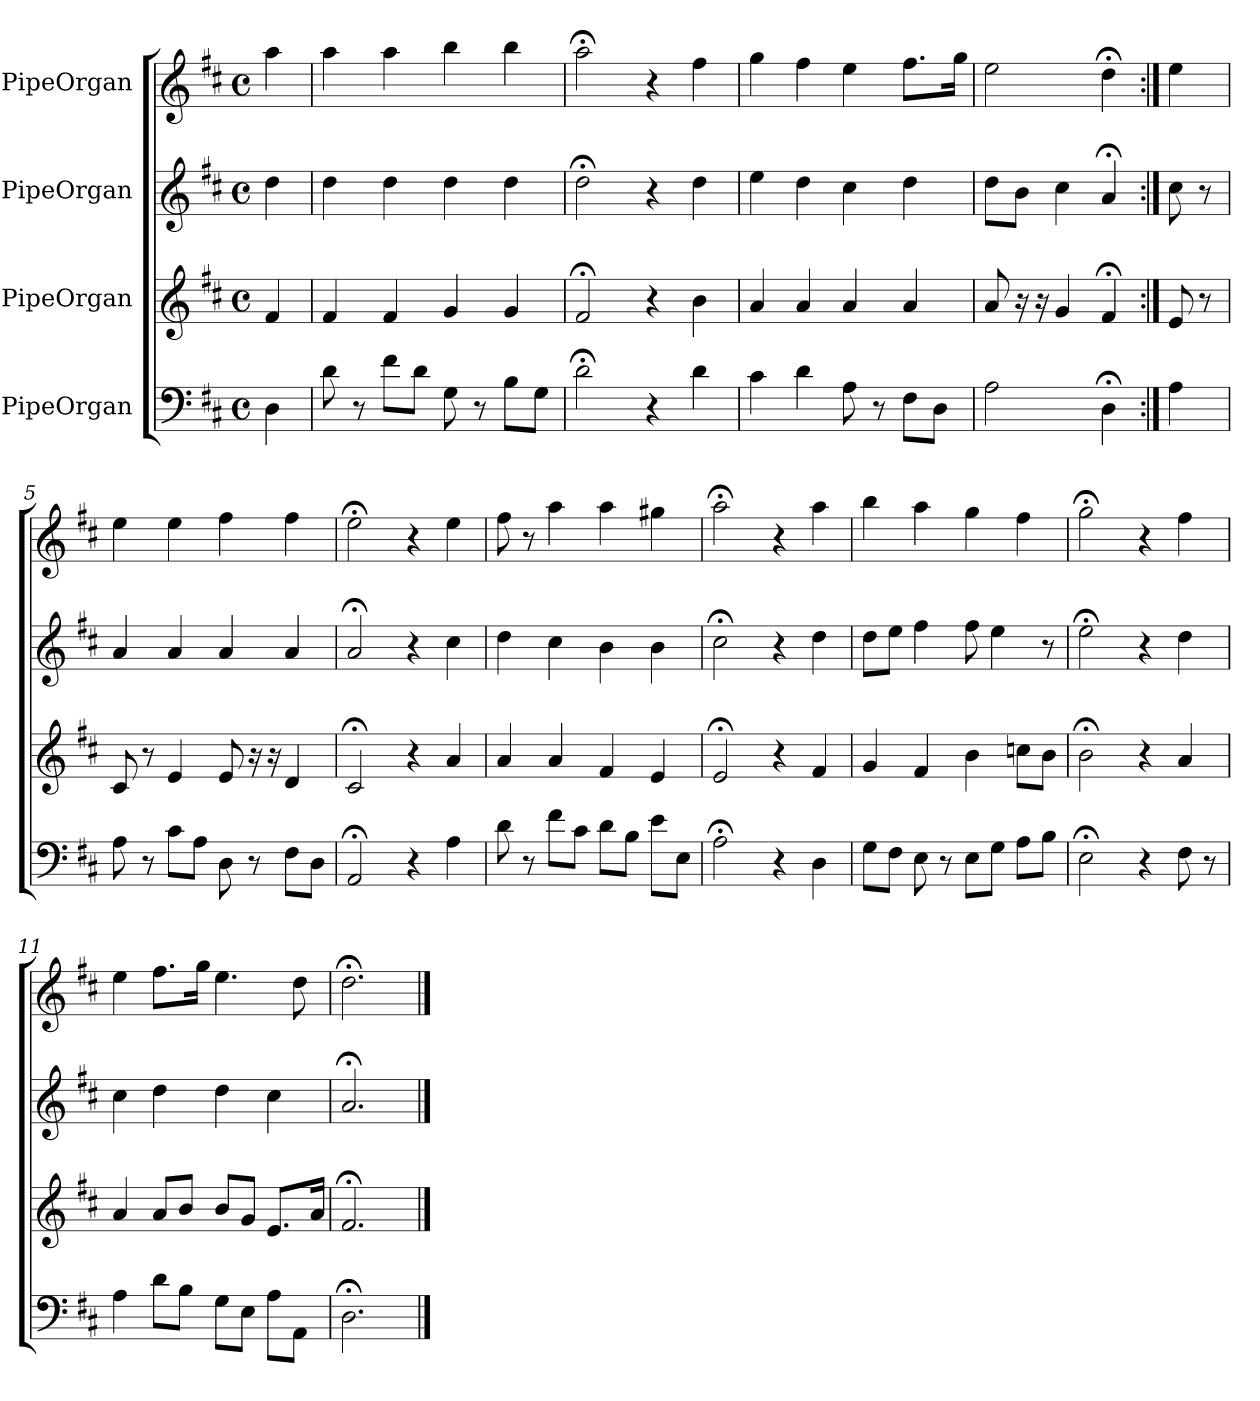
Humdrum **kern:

**kern	**kern	**kern	**kern
*part4	*part3	*part2	*part1
*staff4	*staff3	*staff2	*staff1
*I"PipeOrgan	*I"PipeOrgan	*I"PipeOrgan	*I"PipeOrgan
*k[f#c#]	*k[f#c#]	*k[f#c#]	*k[f#c#]
*D:	*D:	*D:	*D:
*M4/4	*M4/4	*M4/4	*M4/4
*met(c)	*met(c)	*met(c)	*met(c)
*MM60	*MM60	*MM60	*MM60
=	=	=	=
4D	4f#	4dd	4aa
=1	=1	=1	=1
8d	4f#	4dd	4aa
8r	.	.	.
8f#L	4f#	4dd	4aa
8dJ	.	.	.
8G	4g	4dd	4bb
8r	.	.	.
8BL	4g	4dd	4bb
8GJ	.	.	.
=2	=2	=2	=2
2d;<	2f#;<	2dd;<	2aa;<
4r	4r	4r	4r
4d	4b	4dd	4ff#
=3	=3	=3	=3
4c#	4a	4ee	4gg
4d	4a	4dd	4ff#
8A	4a	4cc#	4ee
8r	.	.	.
8F#L	4a	4dd	8.ff#L
8DJ	.	.	.
.	.	.	16ggJk
=4	=4	=4	=4
2A	8a	8ddL	2ee
.	16r	8bJ	.
.	16r	.	.
.	4g	4cc#	.
4D;<	4f#;<	4a;<	4dd;<
=:|!	=:|!	=:|!	=:|!
4A	8e	8cc#	4ee
.	8r	8r	.
=5	=5	=5	=5
8A	8c#	4a	4ee
8r	8r	.	.
8c#L	4e	4a	4ee
8AJ	.	.	.
8D	8e	4a	4ff#
8r	16r	.	.
.	16r	.	.
8F#L	4d	4a	4ff#
8DJ	.	.	.
=6	=6	=6	=6
2AA;<	2c#;<	2a;<	2ee;<
4r	4r	4r	4r
4A	4a	4cc#	4ee
=7	=7	=7	=7
8d	4a	4dd	8ff#
8r	.	.	8r
8f#L	4a	4cc#	4aa
8c#J	.	.	.
8dL	4f#	4b	4aa
8BJ	.	.	.
8eL	4e	4b	4gg#X
8EJ	.	.	.
=8	=8	=8	=8
2A;<	2e;<	2cc#;<	2aa;<
4r	4r	4r	4r
4D	4f#	4dd	4aa
=9	=9	=9	=9
8GL	4g	8ddL	4bb
8F#J	.	8eeJ	.
8E	4f#	4ff#	4aa
8r	.	.	.
8EL	4b	8ff#	4gg
8GJ	.	4ee	.
8AL	8ccnL	.	4ff#
8BJ	8bJ	8r	.
=10	=10	=10	=10
2E;<	2b;<	2ee;<	2gg;<
4r	4r	4r	4r
8F#	4a	4dd	4ff#
8r	.	.	.
=11	=11	=11	=11
4A	4a	4cc#	4ee
8dL	8aL	4dd	8.ff#L
8BJ	8bJ	.	.
.	.	.	16ggJk
8GL	8bL	4dd	4.ee
8EJ	8gJ	.	.
8AL	8.eL	4cc#	.
8AAJ	.	.	8dd
.	16aJk	.	.
=12	=12	=12	=12
2.D;<	2.f#;<	2.a;<	2.dd;<
==	==	==	==
*-	*-	*-	*-
